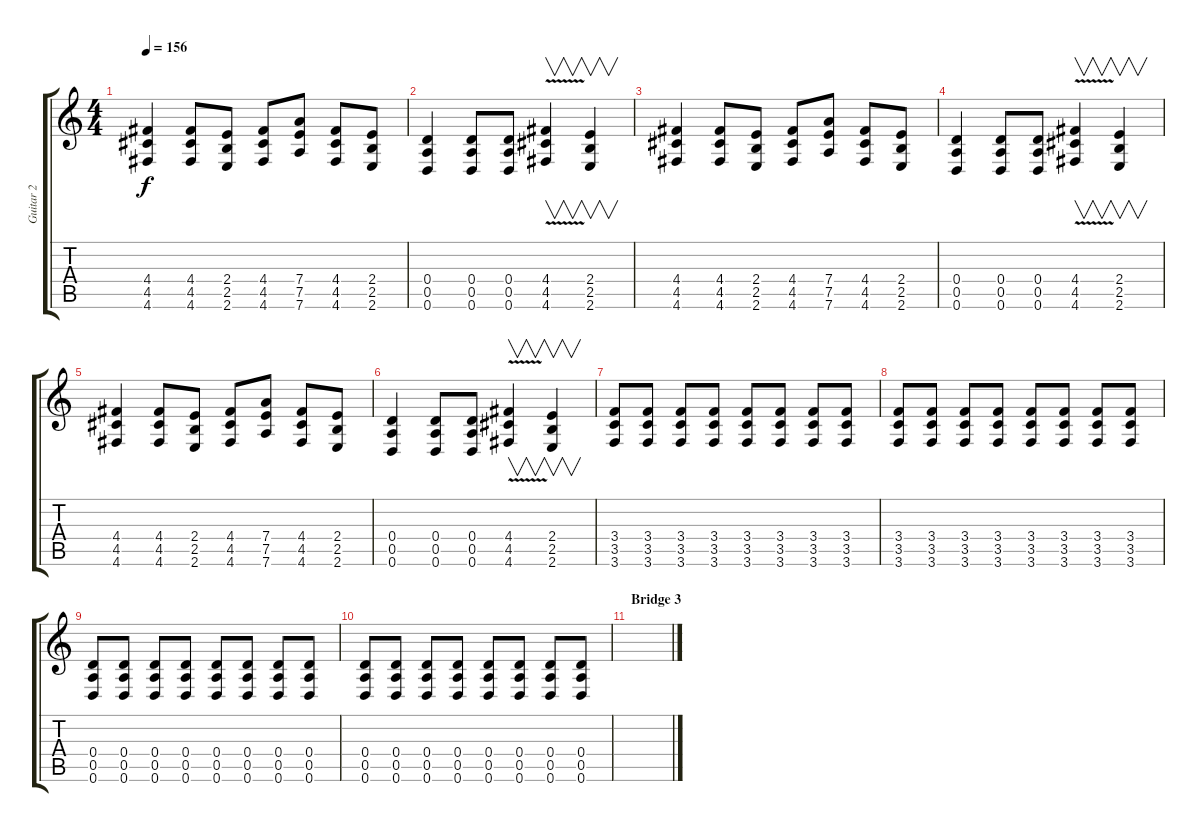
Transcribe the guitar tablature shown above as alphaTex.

\track ("Guitar 2" "Guitar 2") {instrument distortionguitar}
\staff {score tabs}
\tuning (E4 B3 G3 D3 A2 D2) {hide}
\ts (4 4)
\tempo 156
\clef g2
\ks c
(4.4 4.5 4.6).4{dy f} (4.4 4.5 4.6).8 (2.4 2.5 2.6).8 (4.4 4.5 4.6).8 (7.4 7.5 7.6).8 (4.4 4.5 4.6).8 (2.4 2.5 2.6).8 |
(0.4 0.5 0.6).4 (0.4 0.5 0.6).8 (0.4 0.5 0.6).8 (4.4{v} 4.5{v} 4.6{v}).4{v} (2.4 2.5 2.6).4{v} |
(4.4 4.5 4.6).4 (4.4 4.5 4.6).8 (2.4 2.5 2.6).8 (4.4 4.5 4.6).8 (7.4 7.5 7.6).8 (4.4 4.5 4.6).8 (2.4 2.5 2.6).8 |
(0.4 0.5 0.6).4 (0.4 0.5 0.6).8 (0.4 0.5 0.6).8 (4.4{v} 4.5{v} 4.6{v}).4{v} (2.4 2.5 2.6).4{v} |
(4.4 4.5 4.6).4 (4.4 4.5 4.6).8 (2.4 2.5 2.6).8 (4.4 4.5 4.6).8 (7.4 7.5 7.6).8 (4.4 4.5 4.6).8 (2.4 2.5 2.6).8 |
(0.4 0.5 0.6).4 (0.4 0.5 0.6).8 (0.4 0.5 0.6).8 (4.4{v} 4.5{v} 4.6{v}).4{v} (2.4 2.5 2.6).4{v} |
(3.4 3.5 3.6).8 (3.4 3.5 3.6).8 (3.4 3.5 3.6).8 (3.4 3.5 3.6).8 (3.4 3.5 3.6).8 (3.4 3.5 3.6).8 (3.4 3.5 3.6).8 (3.4 3.5 3.6).8 |
(3.4 3.5 3.6).8 (3.4 3.5 3.6).8 (3.4 3.5 3.6).8 (3.4 3.5 3.6).8 (3.4 3.5 3.6).8 (3.4 3.5 3.6).8 (3.4 3.5 3.6).8 (3.4 3.5 3.6).8 |
(0.4 0.5 0.6).8 (0.4 0.5 0.6).8 (0.4 0.5 0.6).8 (0.4 0.5 0.6).8 (0.4 0.5 0.6).8 (0.4 0.5 0.6).8 (0.4 0.5 0.6).8 (0.4 0.5 0.6).8 |
(0.4 0.5 0.6).8 (0.4 0.5 0.6).8 (0.4 0.5 0.6).8 (0.4 0.5 0.6).8 (0.4 0.5 0.6).8 (0.4 0.5 0.6).8 (0.4 0.5 0.6).8 (0.4 0.5 0.6).8 |
\section ("" "Bridge 3")
